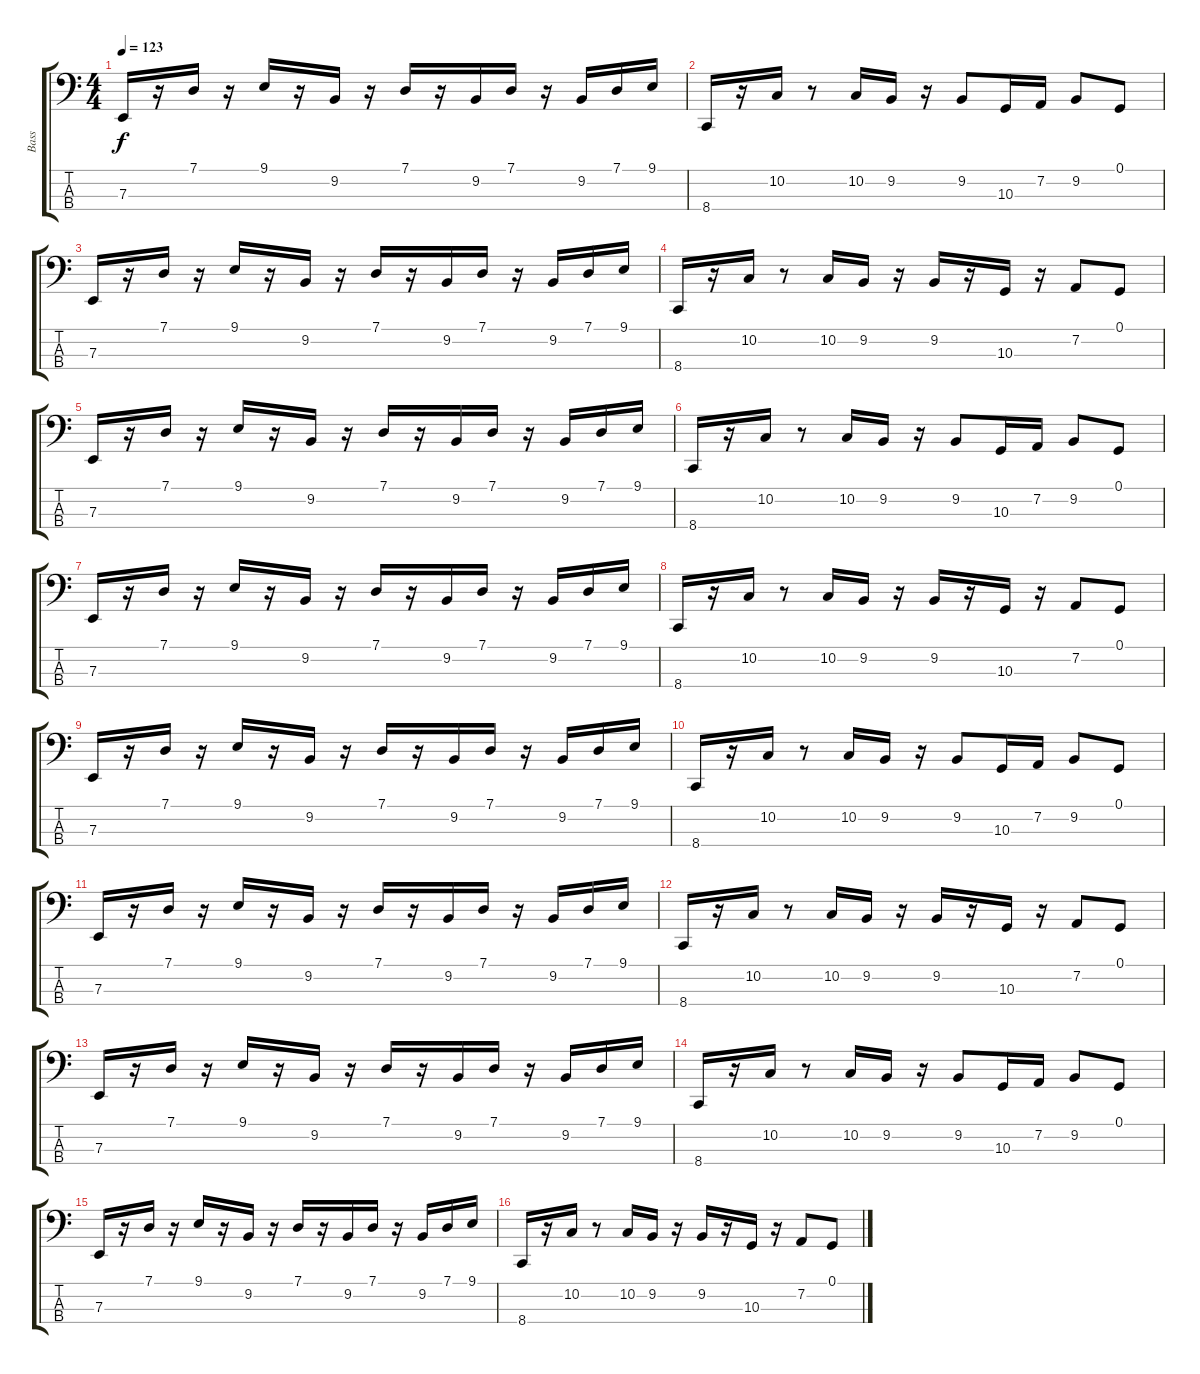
\track ("Bass" "Bass") {instrument lead8bassandlead}
\staff {score tabs}
\tuning (G2 D2 A1 E1) {hide}
\ts (4 4)
\tempo 123
\clef f4
\ks c
7.3.16{dy f} r.16 7.1.16 r.16 9.1.16 r.16 9.2.16 r.16 7.1.16 r.16 9.2.16 7.1.16 r.16 9.2.16 7.1.16 9.1.16 |
8.4.16 r.16 10.2.16 r.8 10.2.16 9.2.16 r.16 9.2.8 10.3.16 7.2.16 9.2.8 0.1.8 |
7.3.16 r.16 7.1.16 r.16 9.1.16 r.16 9.2.16 r.16 7.1.16 r.16 9.2.16 7.1.16 r.16 9.2.16 7.1.16 9.1.16 |
8.4.16 r.16 10.2.16 r.8 10.2.16 9.2.16 r.16 9.2.16 r.16 10.3.16 r.16 7.2.8 0.1.8 |
7.3.16 r.16 7.1.16 r.16 9.1.16 r.16 9.2.16 r.16 7.1.16 r.16 9.2.16 7.1.16 r.16 9.2.16 7.1.16 9.1.16 |
8.4.16 r.16 10.2.16 r.8 10.2.16 9.2.16 r.16 9.2.8 10.3.16 7.2.16 9.2.8 0.1.8 |
7.3.16 r.16 7.1.16 r.16 9.1.16 r.16 9.2.16 r.16 7.1.16 r.16 9.2.16 7.1.16 r.16 9.2.16 7.1.16 9.1.16 |
8.4.16 r.16 10.2.16 r.8 10.2.16 9.2.16 r.16 9.2.16 r.16 10.3.16 r.16 7.2.8 0.1.8 |
7.3.16 r.16 7.1.16 r.16 9.1.16 r.16 9.2.16 r.16 7.1.16 r.16 9.2.16 7.1.16 r.16 9.2.16 7.1.16 9.1.16 |
8.4.16 r.16 10.2.16 r.8 10.2.16 9.2.16 r.16 9.2.8 10.3.16 7.2.16 9.2.8 0.1.8 |
7.3.16 r.16 7.1.16 r.16 9.1.16 r.16 9.2.16 r.16 7.1.16 r.16 9.2.16 7.1.16 r.16 9.2.16 7.1.16 9.1.16 |
8.4.16 r.16 10.2.16 r.8 10.2.16 9.2.16 r.16 9.2.16 r.16 10.3.16 r.16 7.2.8 0.1.8 |
7.3.16 r.16 7.1.16 r.16 9.1.16 r.16 9.2.16 r.16 7.1.16 r.16 9.2.16 7.1.16 r.16 9.2.16 7.1.16 9.1.16 |
8.4.16 r.16 10.2.16 r.8 10.2.16 9.2.16 r.16 9.2.8 10.3.16 7.2.16 9.2.8 0.1.8 |
7.3.16 r.16 7.1.16 r.16 9.1.16 r.16 9.2.16 r.16 7.1.16 r.16 9.2.16 7.1.16 r.16 9.2.16 7.1.16 9.1.16 |
8.4.16 r.16 10.2.16 r.8 10.2.16 9.2.16 r.16 9.2.16 r.16 10.3.16 r.16 7.2.8 0.1.8
